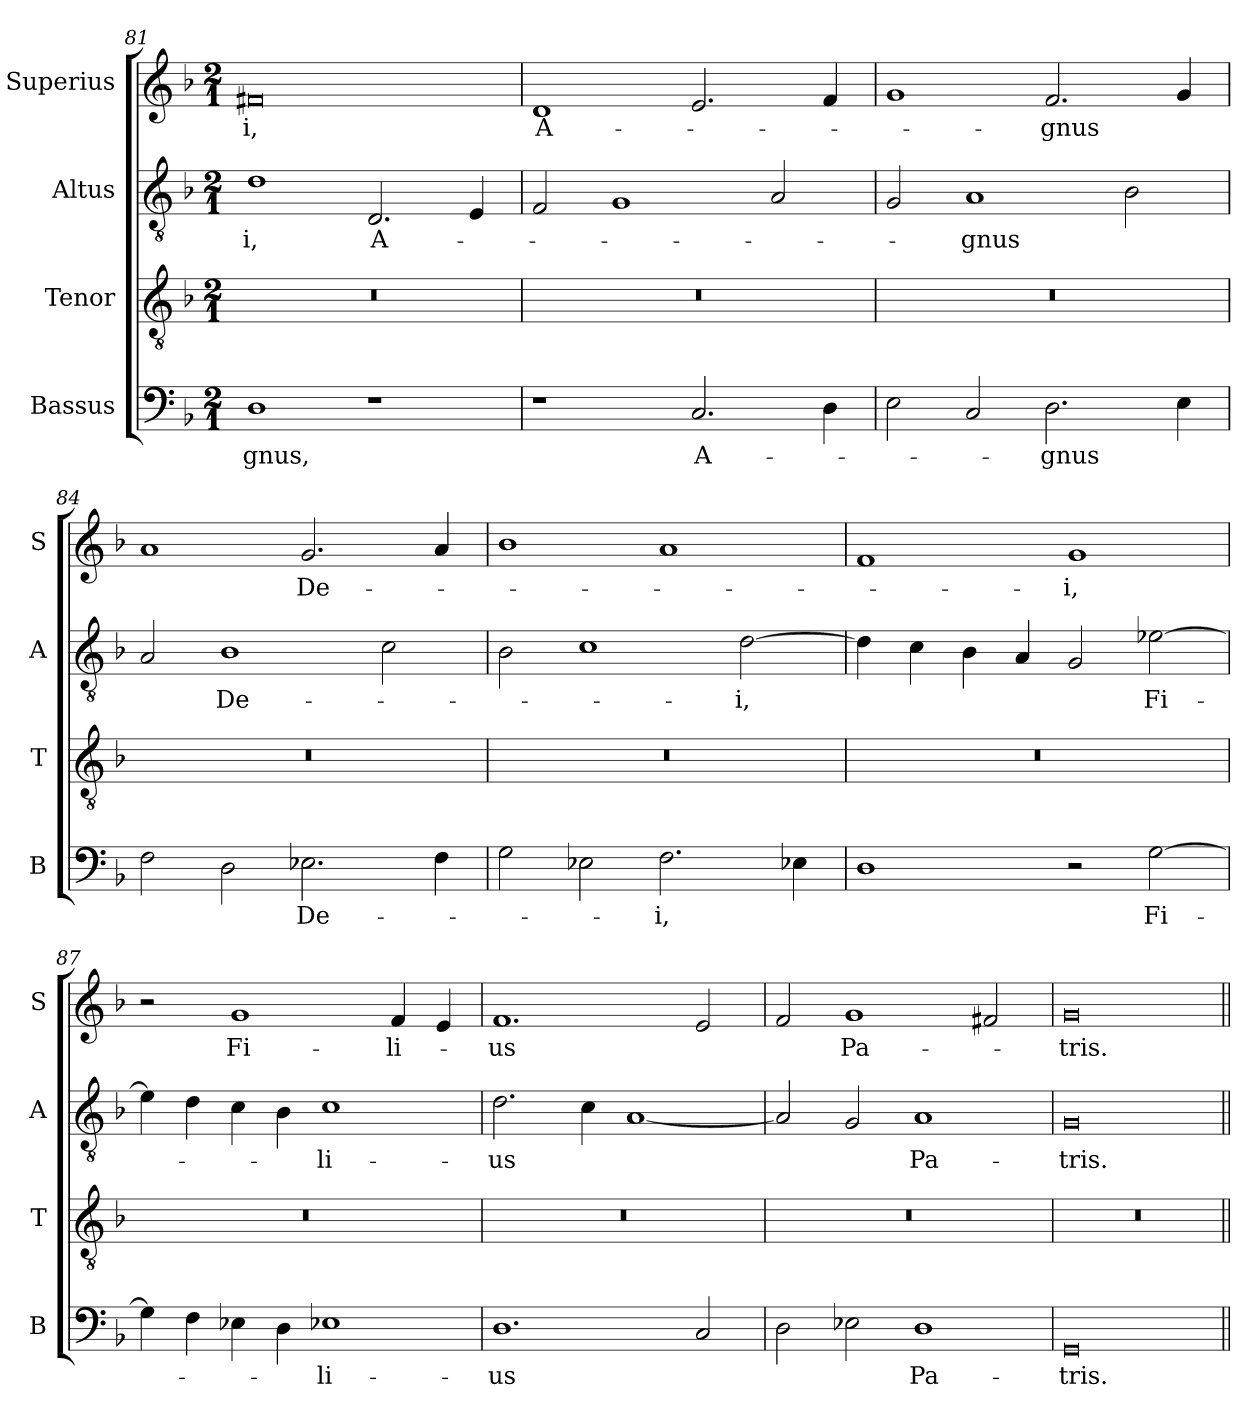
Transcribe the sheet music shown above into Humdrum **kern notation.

**kern	**text	**kern	**kern	**text	**kern	**text
*part4	*part4	*part3	*part2	*part2	*part1	*part1
*staff4	*staff4	*staff3	*staff2	*staff2	*staff1	*staff1
*I"Bassus	*	*I"Tenor	*I"Altus	*	*I"Superius	*
*I'B	*	*I'T	*I'A	*	*I'S	*
*clefF4	*	*clefGv2	*clefGv2	*	*clefG2	*
*k[b-]	*	*k[b-]	*k[b-]	*	*k[b-]	*
*M2/1	*	*M2/1	*M2/1	*	*M2/1	*
=81	=81	=81	=81	=81	=81	=81
!	!LO:LY:i	!	!	!	!	!LO:LY:i
1D	-gnus,	0r	1d	-i,	0f#X	-i,
!	!	!	!	!LO:LY:i	!	!
1r	.	.	2.D	A-	.	.
.	.	.	4E	.	.	.
=82	=82	=82	=82	=82	=82	=82
1r	.	0r	2F	.	1d	A-
.	.	.	1G	.	.	.
!	!LO:LY:i	!	!	!	!	!
2.C	A-	.	.	.	2.e	.
.	.	.	2A	.	.	.
4D	.	.	.	.	4f	.
=83	=83	=83	=83	=83	=83	=83
2E	.	0r	2G	.	1g	.
!	!	!	!	!LO:LY:i	!	!
2C	.	.	1A	-gnus	.	.
!	!LO:LY:i	!	!	!	!	!
2.D	-gnus	.	.	.	2.f	-gnus
.	.	.	2B-	.	.	.
4E	.	.	.	.	4g	.
=84	=84	=84	=84	=84	=84	=84
2F	.	0r	2A	.	1a	.
!	!	!	!	!LO:LY:i	!	!
2D	.	.	1B-	De-	.	.
!	!LO:LY:i	!	!	!	!	!
2.E-X	De-	.	.	.	2.g	De-
.	.	.	2c	.	.	.
4F	.	.	.	.	4a	.
=85	=85	=85	=85	=85	=85	=85
2G	.	0r	2B-	.	1b-	.
2E-X	.	.	1c	.	.	.
!	!LO:LY:i	!	!	!	!	!
2.F	-i,	.	.	.	1a	.
!	!	!	!	!LO:LY:i	!	!
.	.	.	[2d	-i,	.	.
4E-X	.	.	.	.	.	.
=86	=86	=86	=86	=86	=86	=86
1D	.	0r	4d]	.	1f	.
.	.	.	4c	.	.	.
.	.	.	4B-	.	.	.
.	.	.	4A	.	.	.
2r	.	.	2G	.	1g	-i,
[2G	Fi-	.	[2e-X	Fi-	.	.
=87	=87	=87	=87	=87	=87	=87
4G]	.	0r	4e-]	.	2r	.
4F	.	.	4d	.	.	.
4E-X	.	.	4c	.	1g	Fi-
4D	.	.	4B-	.	.	.
1E-X	-li-	.	1c	-li-	.	.
.	.	.	.	.	4f	-li-
.	.	.	.	.	4e	.
=88	=88	=88	=88	=88	=88	=88
1.D	-us	0r	2.d	-us	1.f	-us
.	.	.	4c	.	.	.
.	.	.	[1A	.	.	.
2C	.	.	.	.	2e	.
=89	=89	=89	=89	=89	=89	=89
2D	.	0r	2A]	.	2f	.
2E-X	.	.	2G	.	1g	Pa-
1D	Pa-	.	1A	Pa-	.	.
.	.	.	.	.	2f#X	.
=90	=90	=90	=90	=90	=90	=90
0GG	-tris.	0r	0G	-tris.	0g	-tris.
=||	=||	=||	=||	=||	=||	=||
*-	*-	*-	*-	*-	*-	*-
